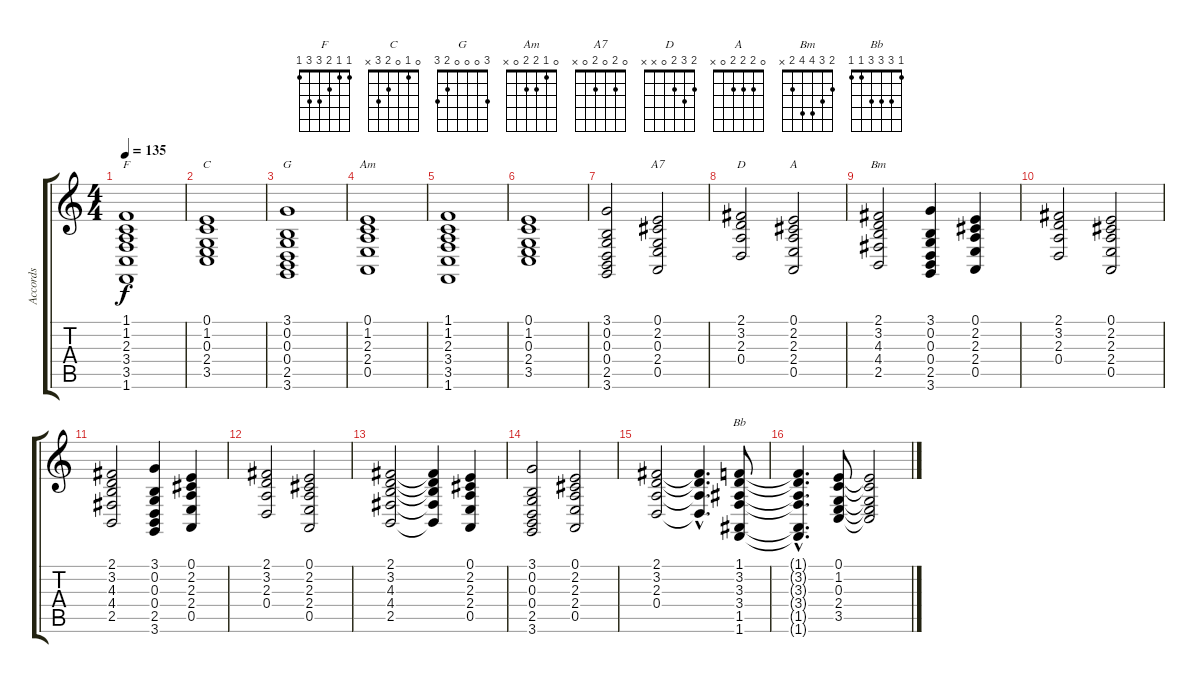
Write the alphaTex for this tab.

\track ("Accords" "Accords") {instrument stringensemble1}
\staff {score tabs}
\tuning (E4 B3 G3 D3 A2 E2) {hide}
\chord ("F" 1 1 2 3 3 1)
\chord ("C" 0 1 0 2 3 x)
\chord ("G" 3 0 0 0 2 3)
\chord ("Am" 0 1 2 2 0 x)
\chord ("A7" 0 2 0 2 0 x)
\chord ("D" 2 3 2 0 x x)
\chord ("A" 0 2 2 2 0 x)
\chord ("Bm" 2 3 4 4 2 x)
\chord ("Bb" 1 3 3 3 1 1)
\ts (4 4)
\tempo 135
\clef g2
\ks c
(1.1 1.2 2.3 3.4 3.5 1.6).1{ch "F" dy f} |
(0.1 1.2 0.3 2.4 3.5).1{ch "C"} |
(3.1 0.2 0.3 0.4 2.5 3.6).1{ch "G"} |
(0.1 1.2 2.3 2.4 0.5).1{ch "Am"} |
(1.1 1.2 2.3 3.4 3.5 1.6).1 |
(0.1 1.2 0.3 2.4 3.5).1 |
(3.1 0.2 0.3 0.4 2.5 3.6).2 (0.1 2.2 0.3 2.4 0.5).2{ch "A7"} |
(2.1 3.2 2.3 0.4).2{ch "D"} (0.1 2.2 2.3 2.4 0.5).2{ch "A"} |
(2.1 3.2 4.3 4.4 2.5).2{ch "Bm"} (3.1 0.2 0.3 0.4 2.5 3.6).4 (0.1 2.2 2.3 2.4 0.5).4 |
(2.1 3.2 2.3 0.4).2 (0.1 2.2 2.3 2.4 0.5).2 |
(2.1 3.2 4.3 4.4 2.5).2 (3.1 0.2 0.3 0.4 2.5 3.6).4 (0.1 2.2 2.3 2.4 0.5).4 |
(2.1 3.2 2.3 0.4).2 (0.1 2.2 2.3 2.4 0.5).2 |
(2.1 3.2 4.3 4.4 2.5).2 (2.1{t} 3.2{t} 4.3{t} 4.4{t} 2.5{t}).4 (0.1 2.2 2.3 2.4 0.5).4 |
(3.1 0.2 0.3 0.4 2.5 3.6).2 (0.1 2.2 2.3 2.4 0.5).2 |
(2.1 3.2 2.3 0.4).2 (2.1{hac t} 3.2{hac t} 2.3{hac t} 0.4{hac t}).4{d} (1.1 3.2 3.3 3.4 1.5 1.6).8{ch "Bb"} |
(1.1{hac t} 3.2{hac t} 3.3{hac t} 3.4{hac t} 1.5{hac t} 1.6{hac t}).4{d} (0.1 1.2 0.3 2.4 3.5).8 (0.1{t} 1.2{t} 0.3{t} 2.4{t} 3.5{t}).2
